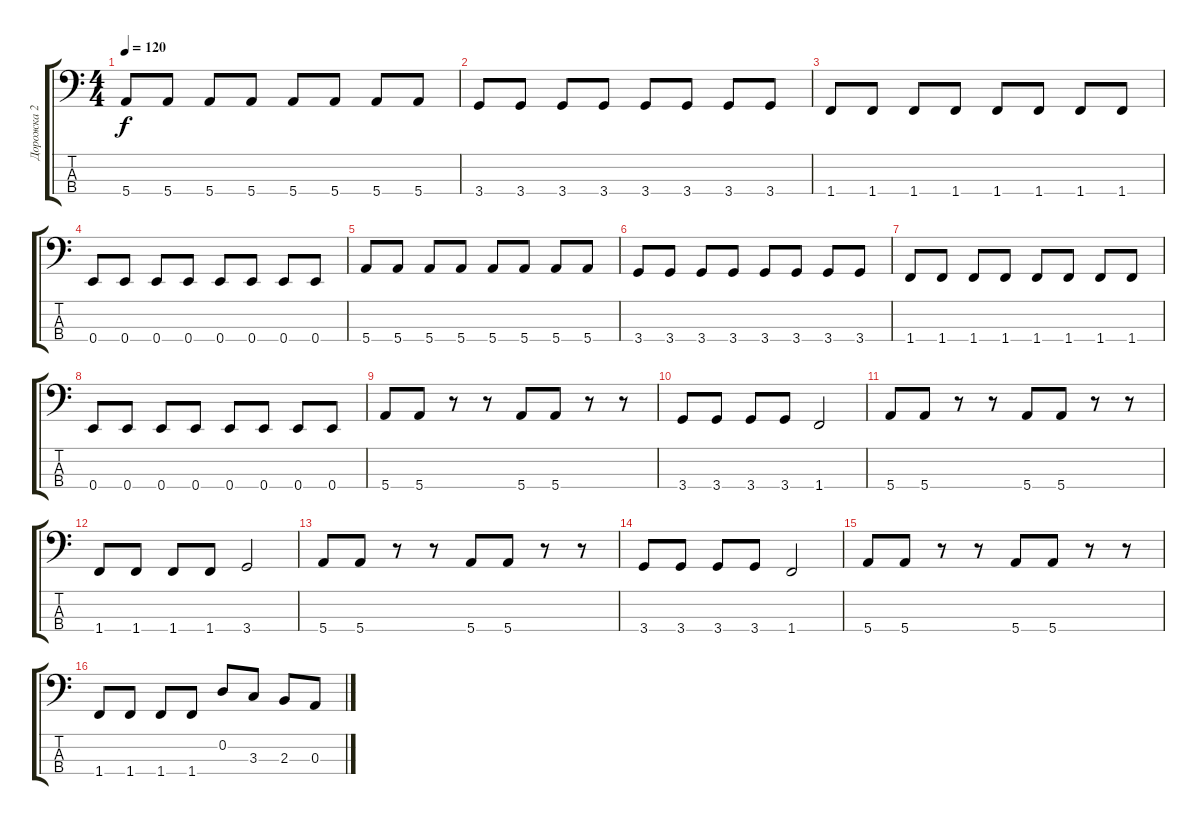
\track ("Дорожка 2" "Дорожка 2") {instrument electricbassfinger}
\staff {score tabs}
\tuning (G2 D2 A1 E1) {hide}
\ts (4 4)
\tempo 120
\clef f4
\ks c
5.4.8{dy f} 5.4.8 5.4.8 5.4.8 5.4.8 5.4.8 5.4.8 5.4.8 |
3.4.8 3.4.8 3.4.8 3.4.8 3.4.8 3.4.8 3.4.8 3.4.8 |
1.4.8 1.4.8 1.4.8 1.4.8 1.4.8 1.4.8 1.4.8 1.4.8 |
0.4.8 0.4.8 0.4.8 0.4.8 0.4.8 0.4.8 0.4.8 0.4.8 |
5.4.8 5.4.8 5.4.8 5.4.8 5.4.8 5.4.8 5.4.8 5.4.8 |
3.4.8 3.4.8 3.4.8 3.4.8 3.4.8 3.4.8 3.4.8 3.4.8 |
1.4.8 1.4.8 1.4.8 1.4.8 1.4.8 1.4.8 1.4.8 1.4.8 |
0.4.8 0.4.8 0.4.8 0.4.8 0.4.8 0.4.8 0.4.8 0.4.8 |
5.4.8 5.4.8 r.8 r.8 5.4.8 5.4.8 r.8 r.8 |
3.4.8 3.4.8 3.4.8 3.4.8 1.4.2 |
5.4.8 5.4.8 r.8 r.8 5.4.8 5.4.8 r.8 r.8 |
1.4.8 1.4.8 1.4.8 1.4.8 3.4.2 |
5.4.8 5.4.8 r.8 r.8 5.4.8 5.4.8 r.8 r.8 |
3.4.8 3.4.8 3.4.8 3.4.8 1.4.2 |
5.4.8 5.4.8 r.8 r.8 5.4.8 5.4.8 r.8 r.8 |
1.4.8 1.4.8 1.4.8 1.4.8 0.2.8 3.3.8 2.3.8 0.3.8
